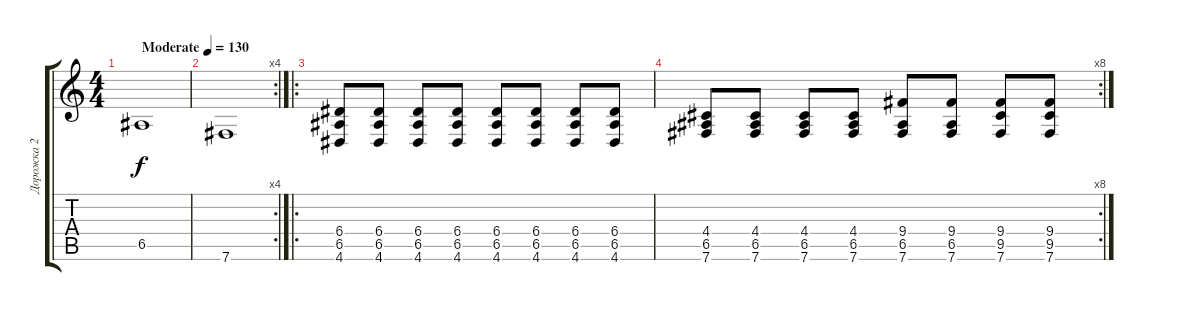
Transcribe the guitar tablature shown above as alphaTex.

\track ("Дорожка 2" "Дорожка 2") {instrument overdrivenguitar}
\staff {score tabs}
\tuning (B3 Gb3 D3 A2 E2 B1) {hide}
\ts (4 4)
\tempo (130 "Moderate")
\clef g2
\ks c
6.5.1{dy f instrument overdrivenguitar} |
\rc 4
7.6.1 |
\ro
(6.4 6.5 4.6).8 (6.4 6.5 4.6).8 (6.4 6.5 4.6).8 (6.4 6.5 4.6).8 (6.4 6.5 4.6).8 (6.4 6.5 4.6).8 (6.4 6.5 4.6).8 (6.4 6.5 4.6).8 |
\rc 8
(4.4 6.5 7.6).8 (4.4 6.5 7.6).8 (4.4 6.5 7.6).8 (4.4 6.5 7.6).8 (9.4 6.5 7.6).8 (9.4 6.5 7.6).8 (9.4 9.5 7.6).8 (9.4 9.5 7.6).8
